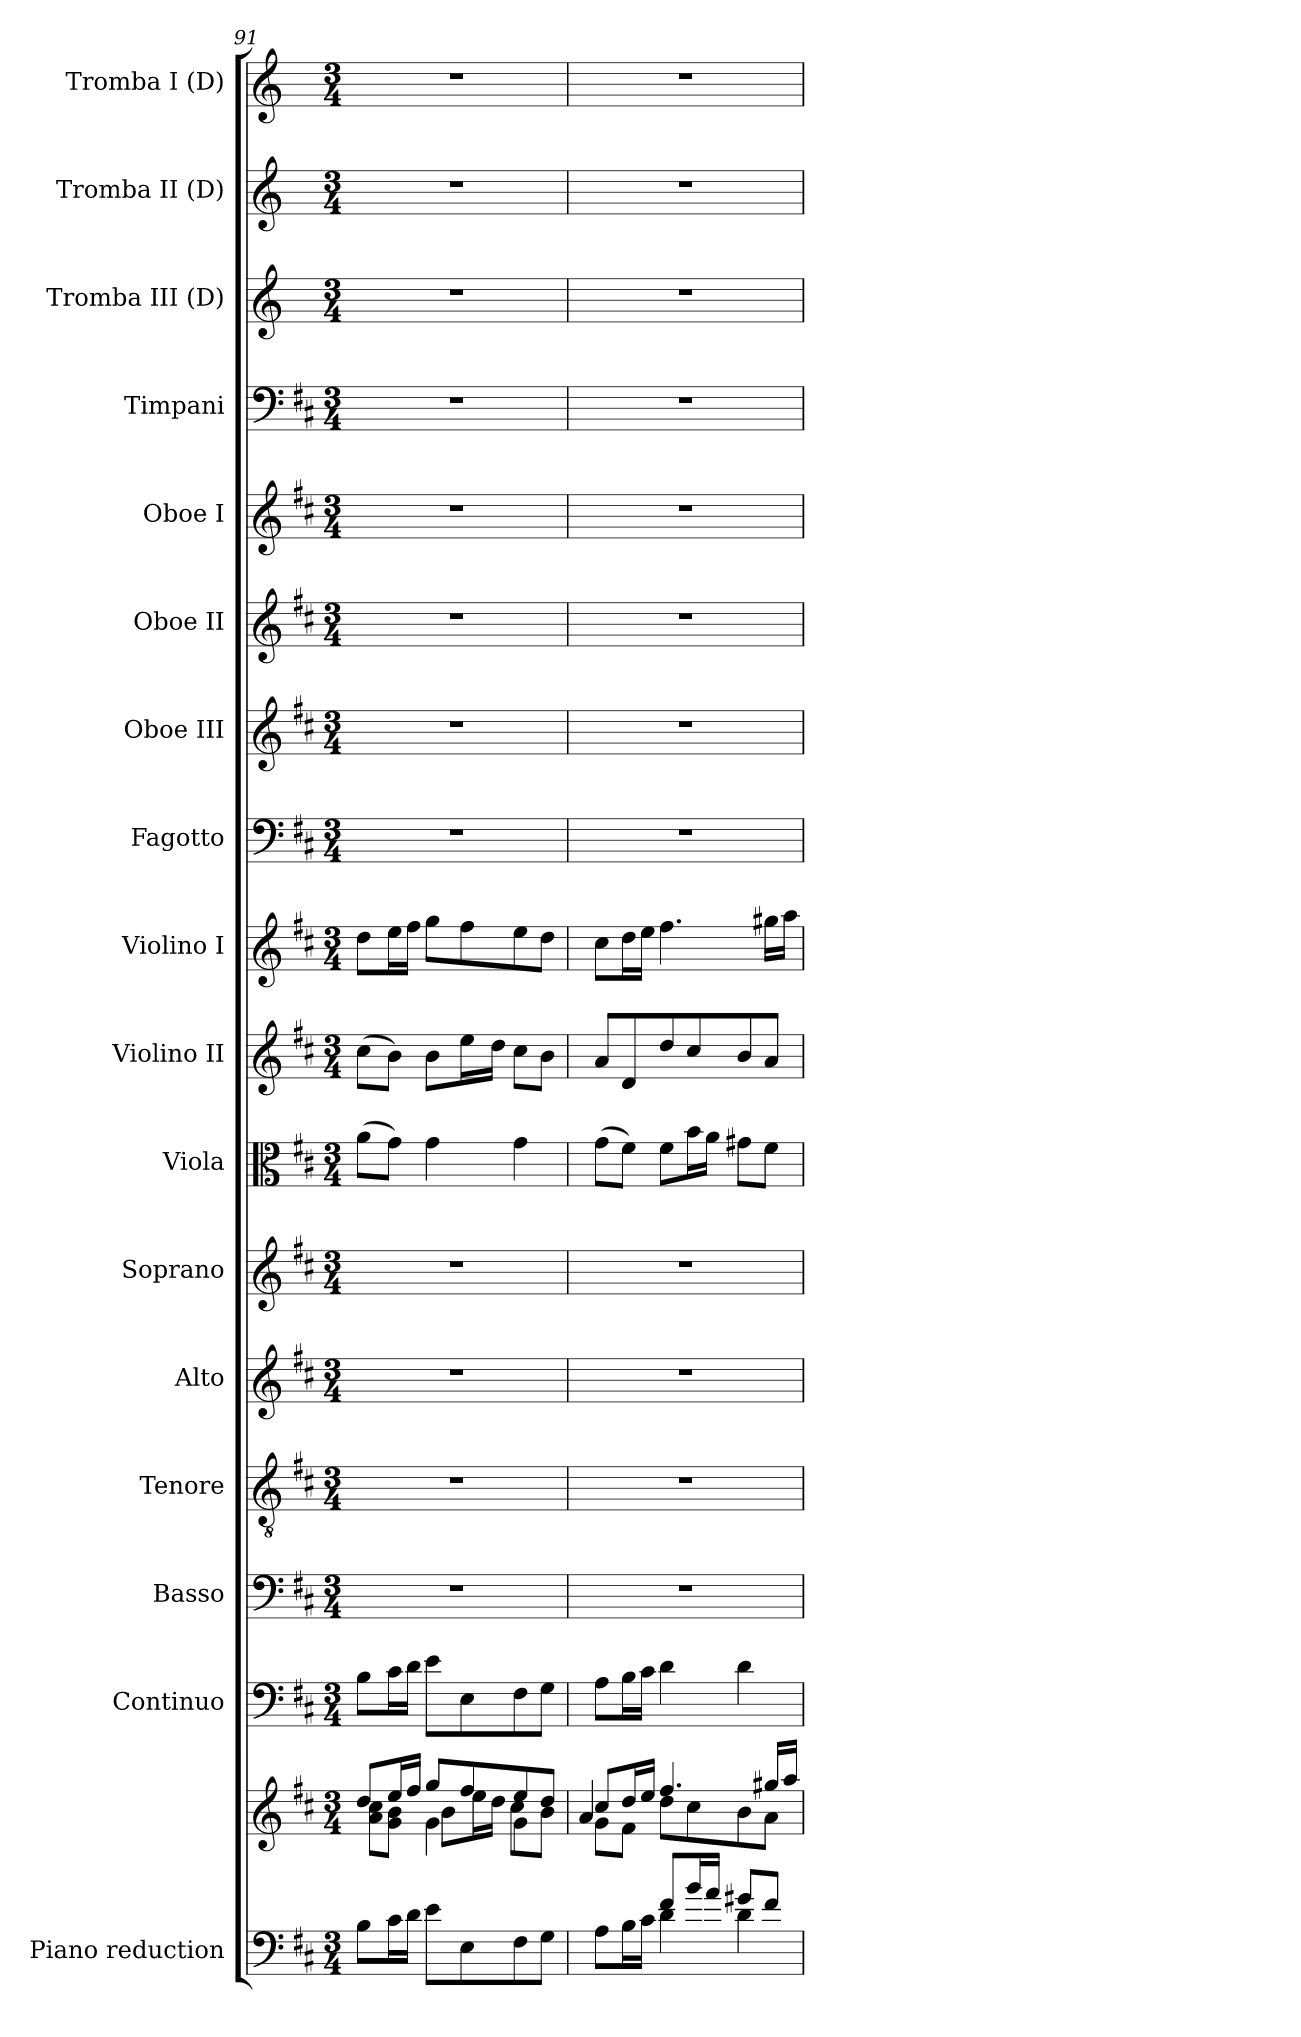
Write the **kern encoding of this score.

**kern	**kern	**kern	**kern	**kern	**kern	**kern	**kern	**kern	**kern	**kern	**kern	**kern	**kern	**kern	**kern	**kern	**kern
*part17	*part17	*part16	*part15	*part14	*part13	*part12	*part11	*part10	*part9	*part8	*part7	*part6	*part5	*part4	*part3	*part2	*part1
*staff18	*staff17	*staff16	*staff15	*staff14	*staff13	*staff12	*staff11	*staff10	*staff9	*staff8	*staff7	*staff6	*staff5	*staff4	*staff3	*staff2	*staff1
*I"Piano reduction	*	*I"Continuo	*I"Basso	*I"Tenore	*I"Alto	*I"Soprano	*I"Viola	*I"Violino II	*I"Violino I	*I"Fagotto	*I"Oboe III	*I"Oboe II	*I"Oboe I	*I"Timpani	*I"Tromba III (D)	*I"Tromba II (D)	*I"Tromba I (D)
*I'Pno	*	*	*	*	*	*	*	*	*	*	*I'Ob	*I'Ob	*I'Ob	*I'Timp	*	*	*
*clefF4	*clefG2	*clefF4	*clefF4	*clefGv2	*clefG2	*clefG2	*clefC3	*clefG2	*clefG2	*clefF4	*clefG2	*clefG2	*clefG2	*clefF4	*clefG2	*clefG2	*clefG2
*	*	*	*	*	*	*	*	*	*	*	*	*	*	*	*ITrd-1c-2	*ITrd-1c-2	*ITrd-1c-2
*k[f#c#]	*k[f#c#]	*k[f#c#]	*k[f#c#]	*k[f#c#]	*k[f#c#]	*k[f#c#]	*k[f#c#]	*k[f#c#]	*k[f#c#]	*k[f#c#]	*k[f#c#]	*k[f#c#]	*k[f#c#]	*k[f#c#]	*k[f#c#]	*k[f#c#]	*k[f#c#]
*M3/4	*M3/4	*M3/4	*M3/4	*M3/4	*M3/4	*M3/4	*M3/4	*M3/4	*M3/4	*M3/4	*M3/4	*M3/4	*M3/4	*M3/4	*M3/4	*M3/4	*M3/4
=91	=91	=91	=91	=91	=91	=91	=91	=91	=91	=91	=91	=91	=91	=91	=91	=91	=91
*	*^	*	*	*	*	*	*	*	*	*	*	*	*	*	*	*	*
*	*	*^	*	*	*	*	*	*	*	*	*	*	*	*	*	*	*	*
8B\L	8dd/L	8a\ 8cc#\L	4ryy	8B\L	2.r	2.r	2.r	2.r	(8a\L	(8cc#\L	8dd\L	2.r	2.r	2.r	2.r	2.r	2.r	2.r	2.r
16c#\L	16ee/L	8g\ 8b\J	.	16c#\L	.	.	.	.	8g\J)	8b\J)	16ee\L	.	.	.	.	.	.	.	.
16d\JJ	16ff#/JJ	.	.	16d\JJ	.	.	.	.	.	.	16ff#\JJ	.	.	.	.	.	.	.	.
8e\L	8gg/L	4g\	8b/L	8e\L	.	.	.	.	4g\	8b\L	8gg\L	.	.	.	.	.	.	.	.
8E\	8ff#/	.	16ee\L	8E\	.	.	.	.	.	16ee\L	8ff#\	.	.	.	.	.	.	.	.
.	.	.	16dd\JJ	.	.	.	.	.	.	16dd\JJ	.	.	.	.	.	.	.	.	.
8F#\	8ee/	4g\	8cc#\L	8F#\	.	.	.	.	4g\	8cc#\L	8ee\	.	.	.	.	.	.	.	.
8G\J	8dd/J	.	8b\J	8G\J	.	.	.	.	.	8b\J	8dd\J	.	.	.	.	.	.	.	.
=92	=92	=92	=92	=92	=92	=92	=92	=92	=92	=92	=92	=92	=92	=92	=92	=92	=92	=92	=92
*^	*	*	*	*	*	*	*	*	*	*	*	*	*	*	*	*	*	*	*
4ryy	8A\L	8cc#/L	8g\L	4a/	8A\L	2.r	2.r	2.r	2.r	(8g\L	8a/L	8cc#\L	2.r	2.r	2.r	2.r	2.r	2.r	2.r	2.r
.	16B\L	16dd/L	8f#\J	.	16B\L	.	.	.	.	8f#\J)	8d/	16dd\L	.	.	.	.	.	.	.	.
.	16c#\JJ	16ee/JJ	.	.	16c#\JJ	.	.	.	.	.	.	16ee\JJ	.	.	.	.	.	.	.	.
8f#/L	4d\	4.ff#/	8dd\L	2ryy	4d\	.	.	.	.	8f#\L	8dd/	4.ff#\	.	.	.	.	.	.	.	.
16b/L	.	.	8cc#\	.	.	.	.	.	.	16b\L	8cc#/	.	.	.	.	.	.	.	.	.
16a/JJ	.	.	.	.	.	.	.	.	.	16a\JJ	.	.	.	.	.	.	.	.	.	.
8g#X/L	4d\	.	8b\	.	4d\	.	.	.	.	8g#X\L	8b/	.	.	.	.	.	.	.	.	.
8f#/J	.	16gg#X/LL	8a\J	.	.	.	.	.	.	8f#\J	8a/J	16gg#X\LL	.	.	.	.	.	.	.	.
.	.	16aa/JJ	.	.	.	.	.	.	.	.	.	16aa\JJ	.	.	.	.	.	.	.	.
*v	*v	*	*	*	*	*	*	*	*	*	*	*	*	*	*	*	*	*	*	*
*	*v	*v	*v	*	*	*	*	*	*	*	*	*	*	*	*	*	*	*	*
=	=	=	=	=	=	=	=	=	=	=	=	=	=	=	=	=	=
*-	*-	*-	*-	*-	*-	*-	*-	*-	*-	*-	*-	*-	*-	*-	*-	*-	*-
